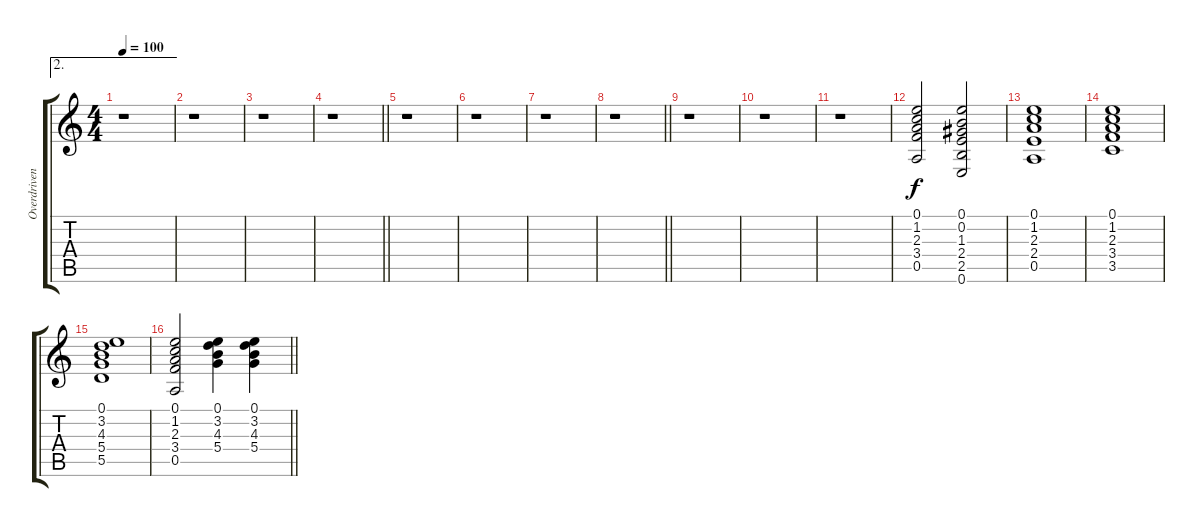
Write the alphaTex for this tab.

\track ("Overdriven" "Overdriven") {instrument overdrivenguitar}
\staff {score tabs}
\tuning (E4 B3 G3 D3 A2 E2) {hide}
\ae 2
\ts (4 4)
\tempo 100
\clef g2
\ks c
r.1{dy f} |
r.1 |
r.1 |
\barLineRight lightlight
r.1 |
r.1 |
r.1 |
r.1 |
\barLineRight lightlight
r.1 |
r.1 |
r.1 |
r.1 |
(0.1 1.2 2.3 3.4 0.5).2 (0.1 0.2 1.3 2.4 2.5 0.6).2 |
(0.1 1.2 2.3 2.4 0.5).1 |
(0.1 1.2 2.3 3.4 3.5).1 |
(0.1 3.2 4.3 5.4 5.5).1 |
\barLineRight lightlight
(0.1 1.2 2.3 3.4 0.5).2 (0.1 3.2 4.3 5.4).4 (0.1 3.2 4.3 5.4).4
